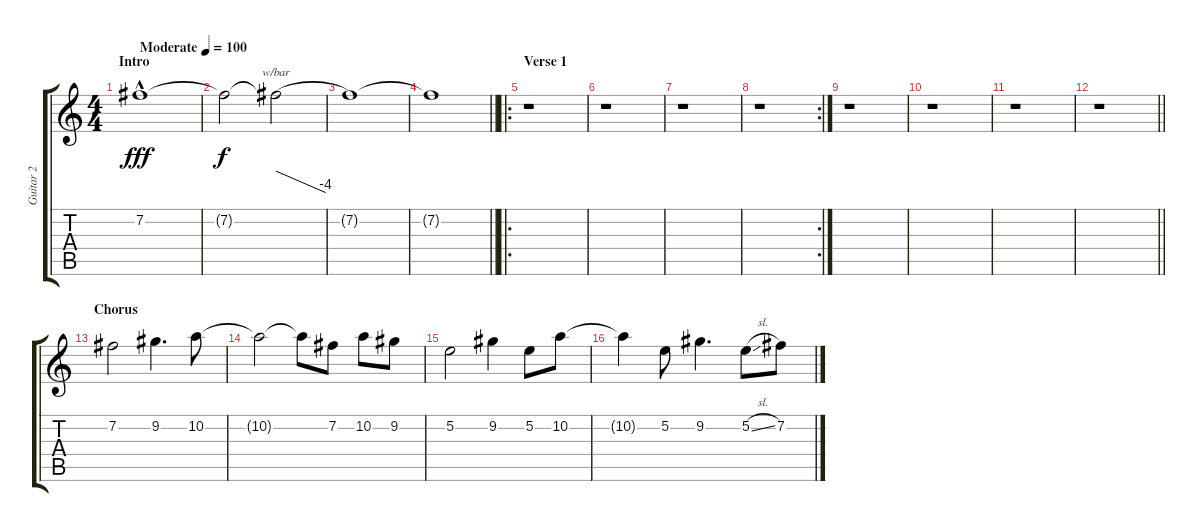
\track ("Guitar 2" "Guitar 2") {instrument electricguitarjazz}
\staff {score tabs}
\tuning (E4 B3 G3 D3 A2 E2) {hide}
\ts (4 4)
\section ("" "Intro")
\tempo (100 "Moderate")
\clef g2
\ks c
7.2{hac}.1{dy fff instrument electricguitarjazz} |
7.2{t}.2{dy f} 7.2{t}.2{tbe (dive default 0 0 60 -16)} |
7.2{t}.1 |
\barLineRight lightlight
7.2{t}.1 |
\ro
\section ("" "Verse 1")
r.1 |
r.1 |
r.1 |
\rc 2
r.1 |
r.1 |
r.1 |
r.1 |
\barLineRight lightlight
r.1 |
\section ("" "Chorus")
7.2.2 9.2.4{d} 10.2.8 |
10.2{t}.2 10.2{t}.8 7.2.8 10.2.8 9.2.8 |
5.2.2 9.2.4 5.2.8 10.2.8 |
10.2{t}.4 5.2.8 9.2.4{d} 5.2{sl}.8 7.2.8
